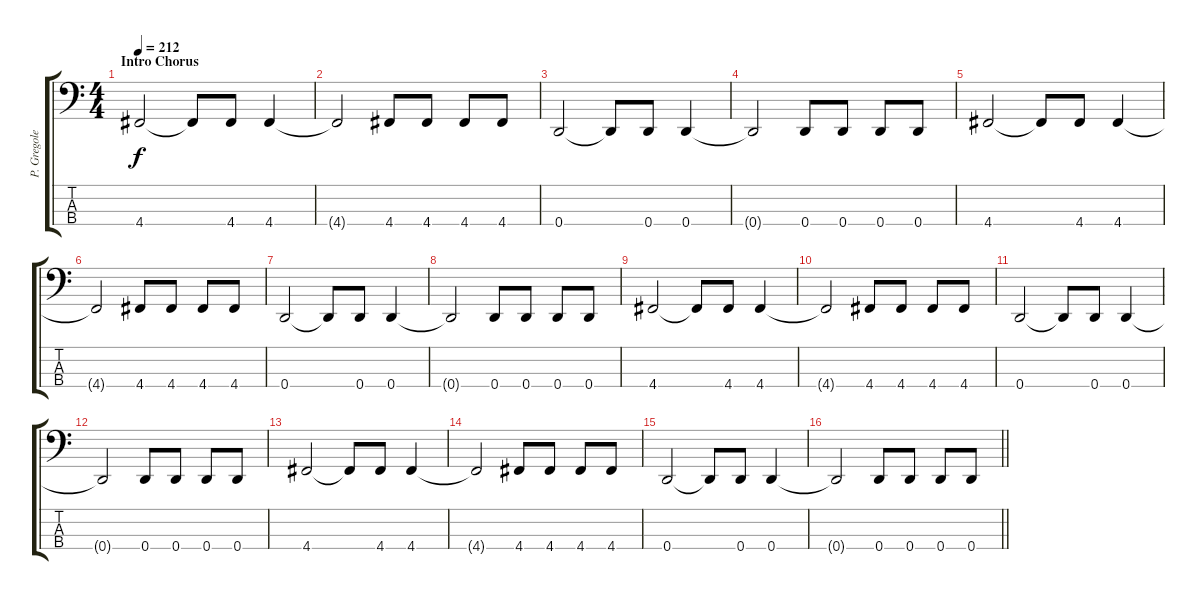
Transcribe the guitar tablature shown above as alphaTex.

\track ("P. Gregoletto" "P. Gregole") {instrument electricbassfinger}
\staff {score tabs}
\tuning (G2 D2 A1 D1) {hide}
\ts (4 4)
\section ("" "Intro Chorus")
\tempo 212
\clef f4
\ks c
4.4.2{dy f instrument electricbassfinger} 4.4{t}.8 4.4.8 4.4.4 |
4.4{t}.2 4.4.8 4.4.8 4.4.8 4.4.8 |
0.4.2 0.4{t}.8 0.4.8 0.4.4 |
0.4{t}.2 0.4.8 0.4.8 0.4.8 0.4.8 |
4.4.2 4.4{t}.8 4.4.8 4.4.4 |
4.4{t}.2 4.4.8 4.4.8 4.4.8 4.4.8 |
0.4.2 0.4{t}.8 0.4.8 0.4.4 |
0.4{t}.2 0.4.8 0.4.8 0.4.8 0.4.8 |
4.4.2 4.4{t}.8 4.4.8 4.4.4 |
4.4{t}.2 4.4.8 4.4.8 4.4.8 4.4.8 |
0.4.2 0.4{t}.8 0.4.8 0.4.4 |
0.4{t}.2 0.4.8 0.4.8 0.4.8 0.4.8 |
4.4.2 4.4{t}.8 4.4.8 4.4.4 |
4.4{t}.2 4.4.8 4.4.8 4.4.8 4.4.8 |
0.4.2 0.4{t}.8 0.4.8 0.4.4 |
\barLineRight lightlight
0.4{t}.2 0.4.8 0.4.8 0.4.8 0.4.8
